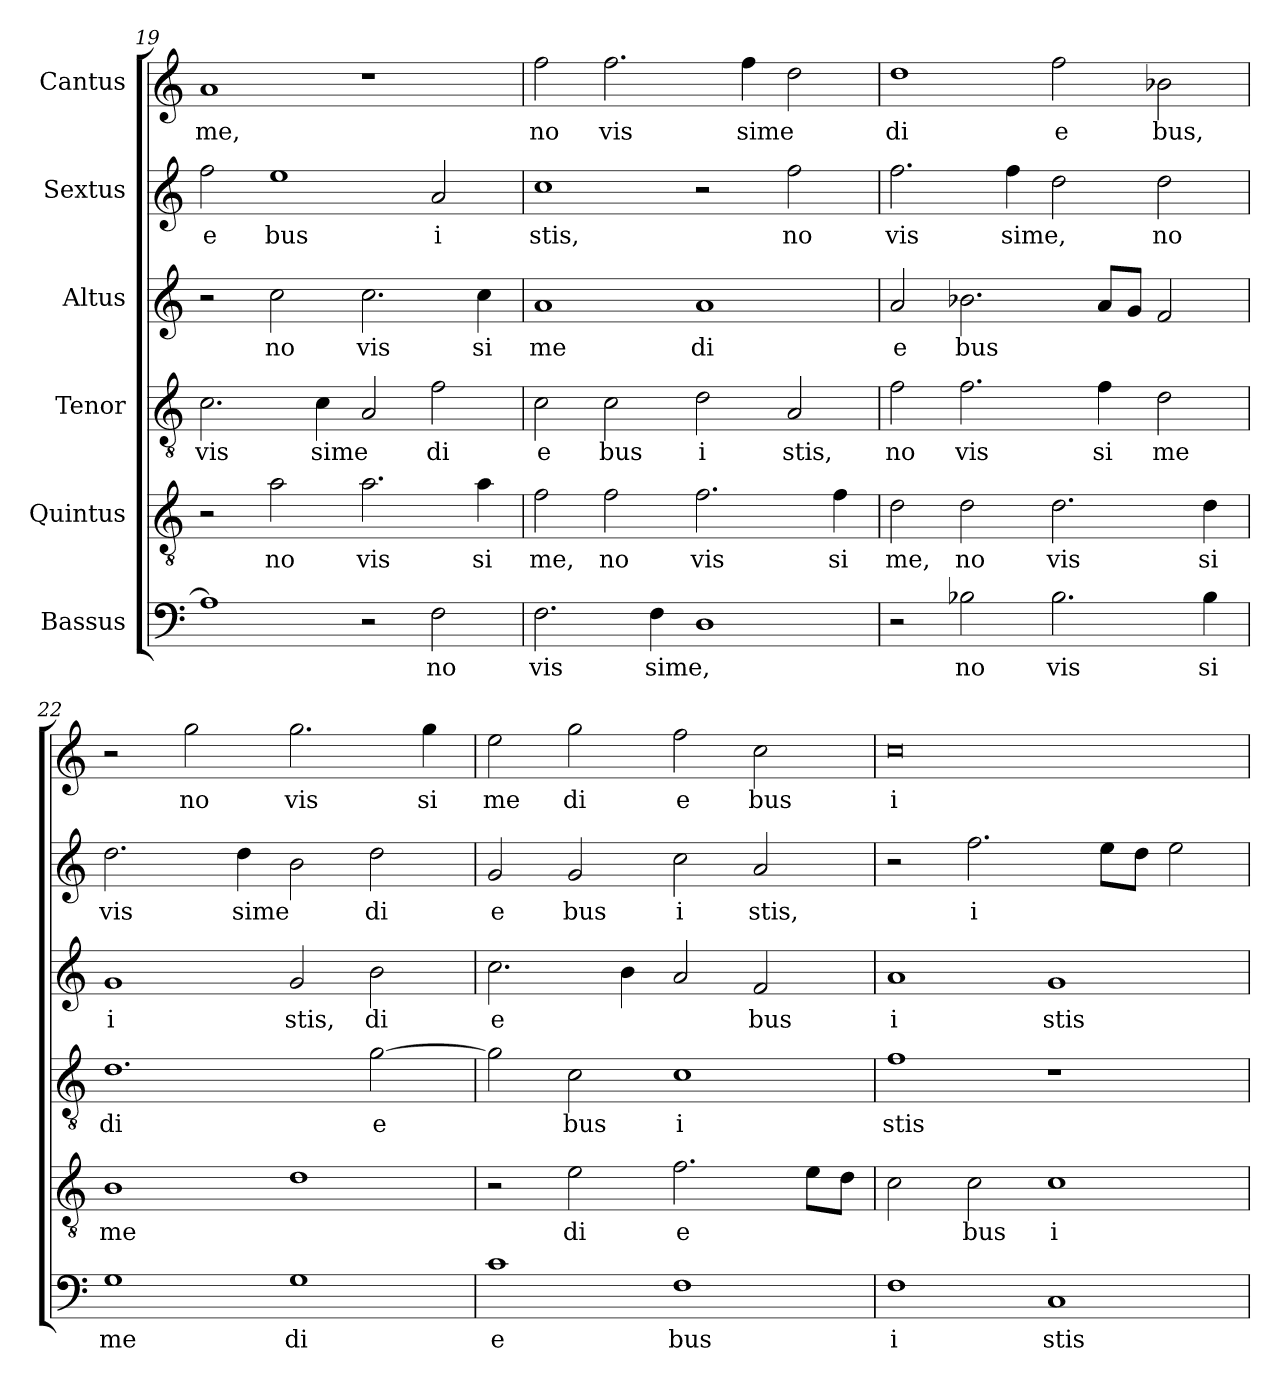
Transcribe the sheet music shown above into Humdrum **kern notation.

**kern	**text	**kern	**text	**kern	**text	**kern	**text	**kern	**text	**kern	**text
*part6	*part6	*part5	*part5	*part4	*part4	*part3	*part3	*part2	*part2	*part1	*part1
*staff6	*staff6	*staff5	*staff5	*staff4	*staff4	*staff3	*staff3	*staff2	*staff2	*staff1	*staff1
*I"Bassus	*	*I"Quintus	*	*I"Tenor	*	*I"Altus	*	*I"Sextus	*	*I"Cantus	*
!!LO:PB:g=z
*clefF4	*	*clefGv2	*	*clefGv2	*	*clefG2	*	*clefG2	*	*clefG2	*
*k[]	*	*k[]	*	*k[]	*	*k[]	*	*k[]	*	*k[]	*
=19	=19	=19	=19	=19	=19	=19	=19	=19	=19	=19	=19
!	!	!	!	!	!LO:LY:b	!	!	!	!LO:LY:b	!	!LO:LY:b
1A]	.	2r	.	2.c\	vis	2r	.	2ff\	e	1a	me,
!	!	!	!LO:LY:b	!	!	!	!LO:LY:b	!	!LO:LY:b	!	!
.	.	2a\	no	.	.	2cc\	no	1ee	bus	.	.
!	!	!	!	!	!LO:LY:b	!	!	!	!	!	!
.	.	.	.	4c\	sime	.	.	.	.	.	.
!	!	!	!LO:LY:b	!	!	!	!LO:LY:b	!	!	!	!
2r	.	2.a\	vis	2A/	.	2.cc\	vis	.	.	1r	.
!	!LO:LY:b	!	!	!	!LO:LY:b	!	!	!	!LO:LY:b	!	!
2F\	no	.	.	2f\	di	.	.	2a/	i	.	.
!	!	!	!LO:LY:b	!	!	!	!LO:LY:b	!	!	!	!
.	.	4a\	si	.	.	4cc\	si	.	.	.	.
=20	=20	=20	=20	=20	=20	=20	=20	=20	=20	=20	=20
!	!LO:LY:b	!	!LO:LY:b	!	!LO:LY:b	!	!LO:LY:b	!	!LO:LY:b	!	!LO:LY:b
2.F\	vis	2f\	me,	2c\	e	1a	me	1cc	stis,	2ff\	no
!	!	!	!LO:LY:b	!	!LO:LY:b	!	!	!	!	!	!LO:LY:b
.	.	2f\	no	2c\	bus	.	.	.	.	2.ff\	vis
!	!LO:LY:b	!	!	!	!	!	!	!	!	!	!
4F\	sime,	.	.	.	.	.	.	.	.	.	.
!	!	!	!LO:LY:b	!	!LO:LY:b	!	!LO:LY:b	!	!	!	!
1D	.	2.f\	vis	2d\	i	1a	di	2r	.	.	.
!	!	!	!	!	!	!	!	!	!	!	!LO:LY:b
.	.	.	.	.	.	.	.	.	.	4ff\	sime
!	!	!	!	!	!LO:LY:b	!	!	!	!LO:LY:b	!	!
.	.	.	.	2A/	stis,	.	.	2ff\	no	2dd\	.
!	!	!	!LO:LY:b	!	!	!	!	!	!	!	!
.	.	4f\	si	.	.	.	.	.	.	.	.
=21	=21	=21	=21	=21	=21	=21	=21	=21	=21	=21	=21
!	!	!	!LO:LY:b	!	!LO:LY:b	!	!LO:LY:b	!	!LO:LY:b	!	!LO:LY:b
2r	.	2d\	me,	2f\	no	2a/	e	2.ff\	vis	1dd	di
!	!LO:LY:b	!	!LO:LY:b	!	!LO:LY:b	!	!LO:LY:b	!	!	!	!
2B-X\	no	2d\	no	2.f\	vis	2.b-X\	bus	.	.	.	.
!	!	!	!	!	!	!	!	!	!LO:LY:b	!	!
.	.	.	.	.	.	.	.	4ff\	sime,	.	.
!	!LO:LY:b	!	!LO:LY:b	!	!	!	!	!	!	!	!LO:LY:b
2.B-\	vis	2.d\	vis	.	.	.	.	2dd\	.	2ff\	e
!	!	!	!	!	!LO:LY:b	!	!	!	!	!	!
.	.	.	.	4f\	si	8a/L	.	.	.	.	.
.	.	.	.	.	.	8g/J	.	.	.	.	.
!	!	!	!	!	!LO:LY:b	!	!	!	!LO:LY:b	!	!LO:LY:b
.	.	.	.	2d\	me	2f/	.	2dd\	no	2b-X\	bus,
!	!LO:LY:b	!	!LO:LY:b	!	!	!	!	!	!	!	!
4B-\	si	4d\	si	.	.	.	.	.	.	.	.
=22	=22	=22	=22	=22	=22	=22	=22	=22	=22	=22	=22
!	!LO:LY:b	!	!LO:LY:b	!	!LO:LY:b	!	!LO:LY:b	!	!LO:LY:b	!	!
1G	me	1B	me	1.d	di	1g	i	2.dd\	vis	2r	.
!	!	!	!	!	!	!	!	!	!	!	!LO:LY:b
.	.	.	.	.	.	.	.	.	.	2gg\	no
!	!	!	!	!	!	!	!	!	!LO:LY:b	!	!
.	.	.	.	.	.	.	.	4dd\	sime	.	.
!	!LO:LY:b	!	!	!	!	!	!LO:LY:b	!	!	!	!LO:LY:b
1G	di	1d	.	.	.	2g/	stis,	2b\	.	2.gg\	vis
!	!	!	!	!	!LO:LY:b	!	!LO:LY:b	!	!LO:LY:b	!	!
.	.	.	.	[>2g\	e	2b\	di	2dd\	di	.	.
!	!	!	!	!	!	!	!	!	!	!	!LO:LY:b
.	.	.	.	.	.	.	.	.	.	4gg\	si
=23	=23	=23	=23	=23	=23	=23	=23	=23	=23	=23	=23
!	!LO:LY:b	!	!	!	!	!	!LO:LY:b	!	!LO:LY:b	!	!LO:LY:b
1c	e	2r	.	2g\]	.	2.cc\	e	2g/	e	2ee\	me
!	!	!	!LO:LY:b	!	!LO:LY:b	!	!	!	!LO:LY:b	!	!LO:LY:b
.	.	2e\	di	2c\	bus	.	.	2g/	bus	2gg\	di
.	.	.	.	.	.	4b\	.	.	.	.	.
!	!LO:LY:b	!	!LO:LY:b	!	!LO:LY:b	!	!	!	!LO:LY:b	!	!LO:LY:b
1F	bus	2.f\	e	1c	i	2a/	.	2cc\	i	2ff\	e
!	!	!	!	!	!	!	!LO:LY:b	!	!LO:LY:b	!	!LO:LY:b
.	.	.	.	.	.	2f/	bus	2a/	stis,	2cc\	bus
.	.	8e\L	.	.	.	.	.	.	.	.	.
.	.	8d\J	.	.	.	.	.	.	.	.	.
=24	=24	=24	=24	=24	=24	=24	=24	=24	=24	=24	=24
!	!LO:LY:b	!	!	!	!LO:LY:b	!	!LO:LY:b	!	!	!	!LO:LY:b
1F	i	2c\	.	1f	stis	1a	i	2r	.	0cc	i
!	!	!	!LO:LY:b	!	!	!	!	!	!LO:LY:b	!	!
.	.	2c\	bus	.	.	.	.	2.ff\	i	.	.
!	!LO:LY:b	!	!LO:LY:b	!	!	!	!LO:LY:b	!	!	!	!
1C	stis	1c	i	1r	.	1g	stis	.	.	.	.
.	.	.	.	.	.	.	.	8ee\L	.	.	.
.	.	.	.	.	.	.	.	8dd\J	.	.	.
.	.	.	.	.	.	.	.	2ee\	.	.	.
=	=	=	=	=	=	=	=	=	=	=	=
*-	*-	*-	*-	*-	*-	*-	*-	*-	*-	*-	*-
